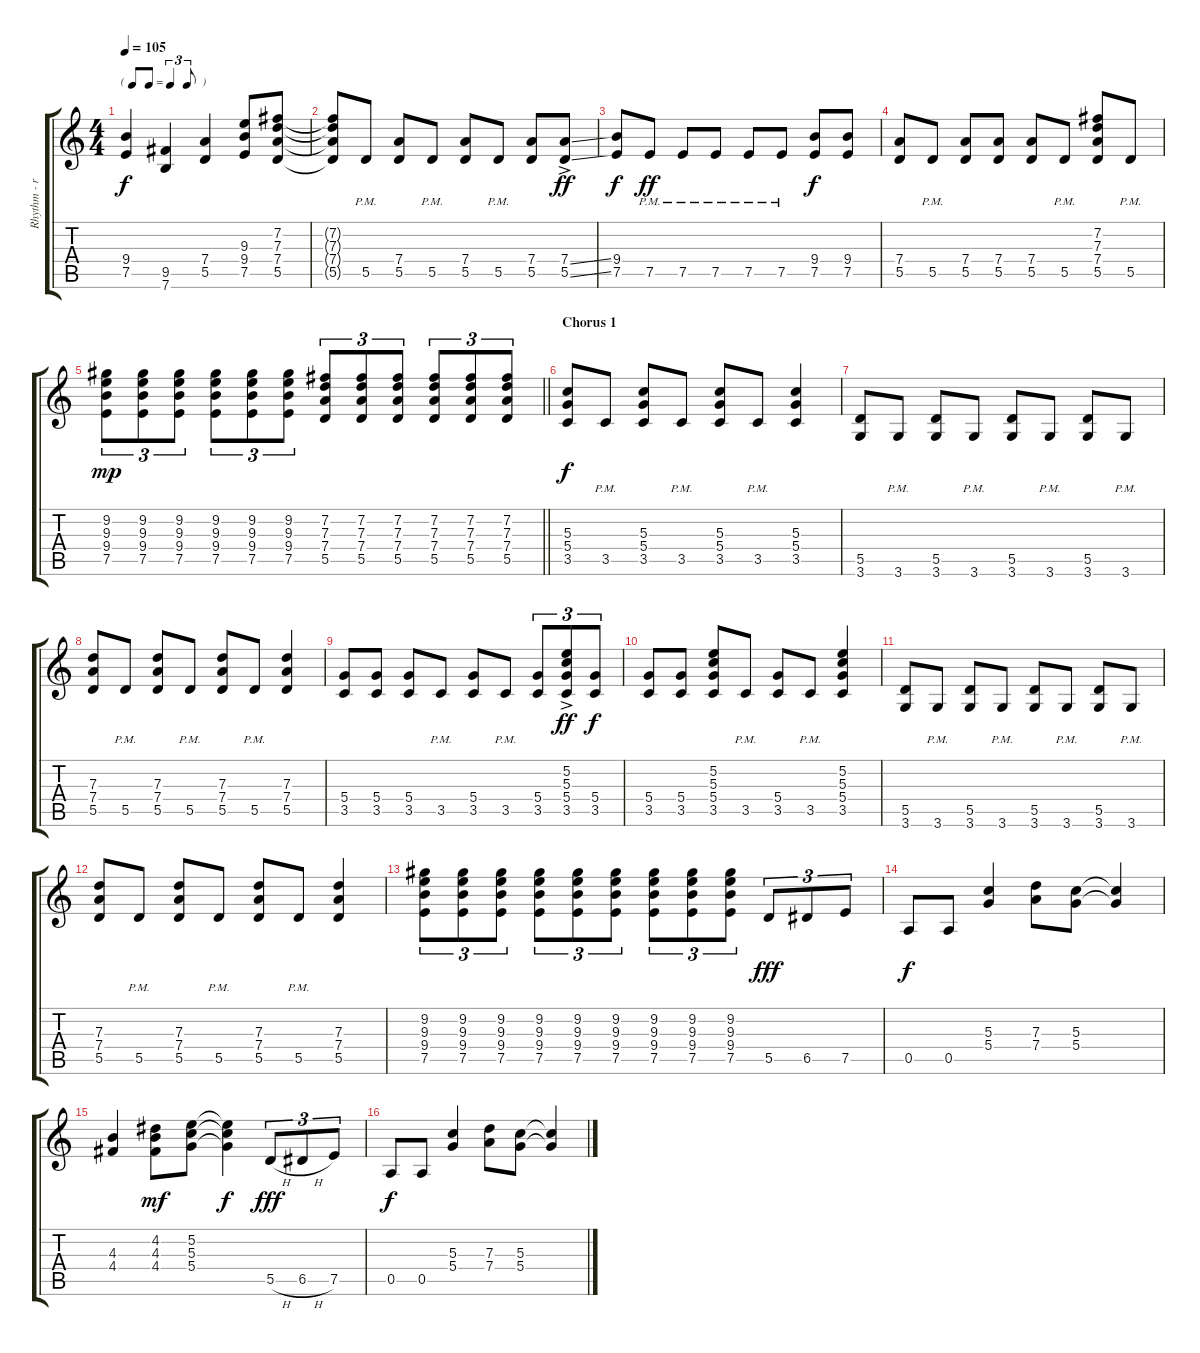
\track ("Rhythm - right" "Rhythm - r") {instrument electricguitarclean}
\staff {score tabs}
\tuning (E4 B3 G3 D3 A2 E2) {hide}
\ts (4 4)
\tf triplet8th
\tempo 105
\clef g2
\ks c
(9.4 7.5).4{dy f} (9.5 7.6).4 (7.4 5.5).4 (9.3 9.4 7.5).8 (7.2 7.3 7.4 5.5).8 |
(7.2{t} 7.3{t} 7.4{t} 5.5{t}).8 5.5{pm}.8 (7.4 5.5).8 5.5{pm}.8 (7.4 5.5).8 5.5{pm}.8 (7.4 5.5).8 (7.4{ss ac} 5.5{ss ac}).8{dy ff} |
(9.4 7.5).8{dy f} 7.5{pm}.8{dy ff} 7.5{pm}.8 7.5{pm}.8 7.5{pm}.8 7.5{pm}.8 (9.4 7.5).8{dy f} (9.4 7.5).8 |
(7.4 5.5).8 5.5{pm}.8 (7.4 5.5).8 (7.4 5.5).8 (7.4 5.5).8 5.5{pm}.8 (7.2 7.3 7.4 5.5).8 5.5{pm}.8 |
\barLineRight lightlight
(9.2 9.3 9.4 7.5).8{tu (3 2) dy mp} (9.2 9.3 9.4 7.5).8{tu (3 2)} (9.2 9.3 9.4 7.5).8{tu (3 2)} (9.2 9.3 9.4 7.5).8{tu (3 2)} (9.2 9.3 9.4 7.5).8{tu (3 2)} (9.2 9.3 9.4 7.5).8{tu (3 2)} (7.2 7.3 7.4 5.5).8{tu (3 2)} (7.2 7.3 7.4 5.5).8{tu (3 2)} (7.2 7.3 7.4 5.5).8{tu (3 2)} (7.2 7.3 7.4 5.5).8{tu (3 2)} (7.2 7.3 7.4 5.5).8{tu (3 2)} (7.2 7.3 7.4 5.5).8{tu (3 2)} |
\section ("" "Chorus 1")
(5.3 5.4 3.5).8{dy f volume 9} 3.5{pm}.8 (5.3 5.4 3.5).8 3.5{pm}.8 (5.3 5.4 3.5).8 3.5{pm}.8 (5.3 5.4 3.5).4 |
(5.5 3.6).8 3.6{pm}.8 (5.5 3.6).8 3.6{pm}.8 (5.5 3.6).8 3.6{pm}.8 (5.5 3.6).8 3.6{pm}.8 |
(7.3 7.4 5.5).8 5.5{pm}.8 (7.3 7.4 5.5).8 5.5{pm}.8 (7.3 7.4 5.5).8 5.5{pm}.8 (7.3 7.4 5.5).4 |
(5.4 3.5).8 (5.4 3.5).8 (5.4 3.5).8 3.5{pm}.8 (5.4 3.5).8 3.5{pm}.8 (5.4 3.5).8{tu (3 2)} (5.2{ac} 5.3{ac} 5.4{ac} 3.5{ac}).8{tu (3 2) dy ff} (5.4 3.5).8{tu (3 2) dy f} |
(5.4 3.5).8 (5.4 3.5).8 (5.2 5.3 5.4 3.5).8 3.5{pm}.8 (5.4 3.5).8 3.5{pm}.8 (5.2 5.3 5.4 3.5).4 |
(5.5 3.6).8 3.6{pm}.8 (5.5 3.6).8 3.6{pm}.8 (5.5 3.6).8 3.6{pm}.8 (5.5 3.6).8 3.6{pm}.8 |
(7.3 7.4 5.5).8 5.5{pm}.8 (7.3 7.4 5.5).8 5.5{pm}.8 (7.3 7.4 5.5).8 5.5{pm}.8 (7.3 7.4 5.5).4 |
(9.2 9.3 9.4 7.5).8{tu (3 2)} (9.2 9.3 9.4 7.5).8{tu (3 2)} (9.2 9.3 9.4 7.5).8{tu (3 2)} (9.2 9.3 9.4 7.5).8{tu (3 2)} (9.2 9.3 9.4 7.5).8{tu (3 2)} (9.2 9.3 9.4 7.5).8{tu (3 2)} (9.2 9.3 9.4 7.5).8{tu (3 2)} (9.2 9.3 9.4 7.5).8{tu (3 2)} (9.2 9.3 9.4 7.5).8{tu (3 2)} 5.5.8{tu (3 2) dy fff volume 10} 6.5.8{tu (3 2)} 7.5.8{tu (3 2)} |
0.5.8{dy f} 0.5.8 (5.3 5.4).4 (7.3 7.4).8 (5.3 5.4).8 (5.3{t} 5.4{t}).4 |
(4.3 4.4).4 (4.2 4.3 4.4).8{dy mf} (5.2 5.3 5.4).8 (5.2{t} 5.3{t} 5.4{t}).4{dy f} 5.5{h}.8{tu (3 2) dy fff} 6.5{h}.8{tu (3 2)} 7.5.8{tu (3 2)} |
0.5.8{dy f} 0.5.8 (5.3 5.4).4 (7.3 7.4).8 (5.3 5.4).8 (5.3{t} 5.4{t}).4
